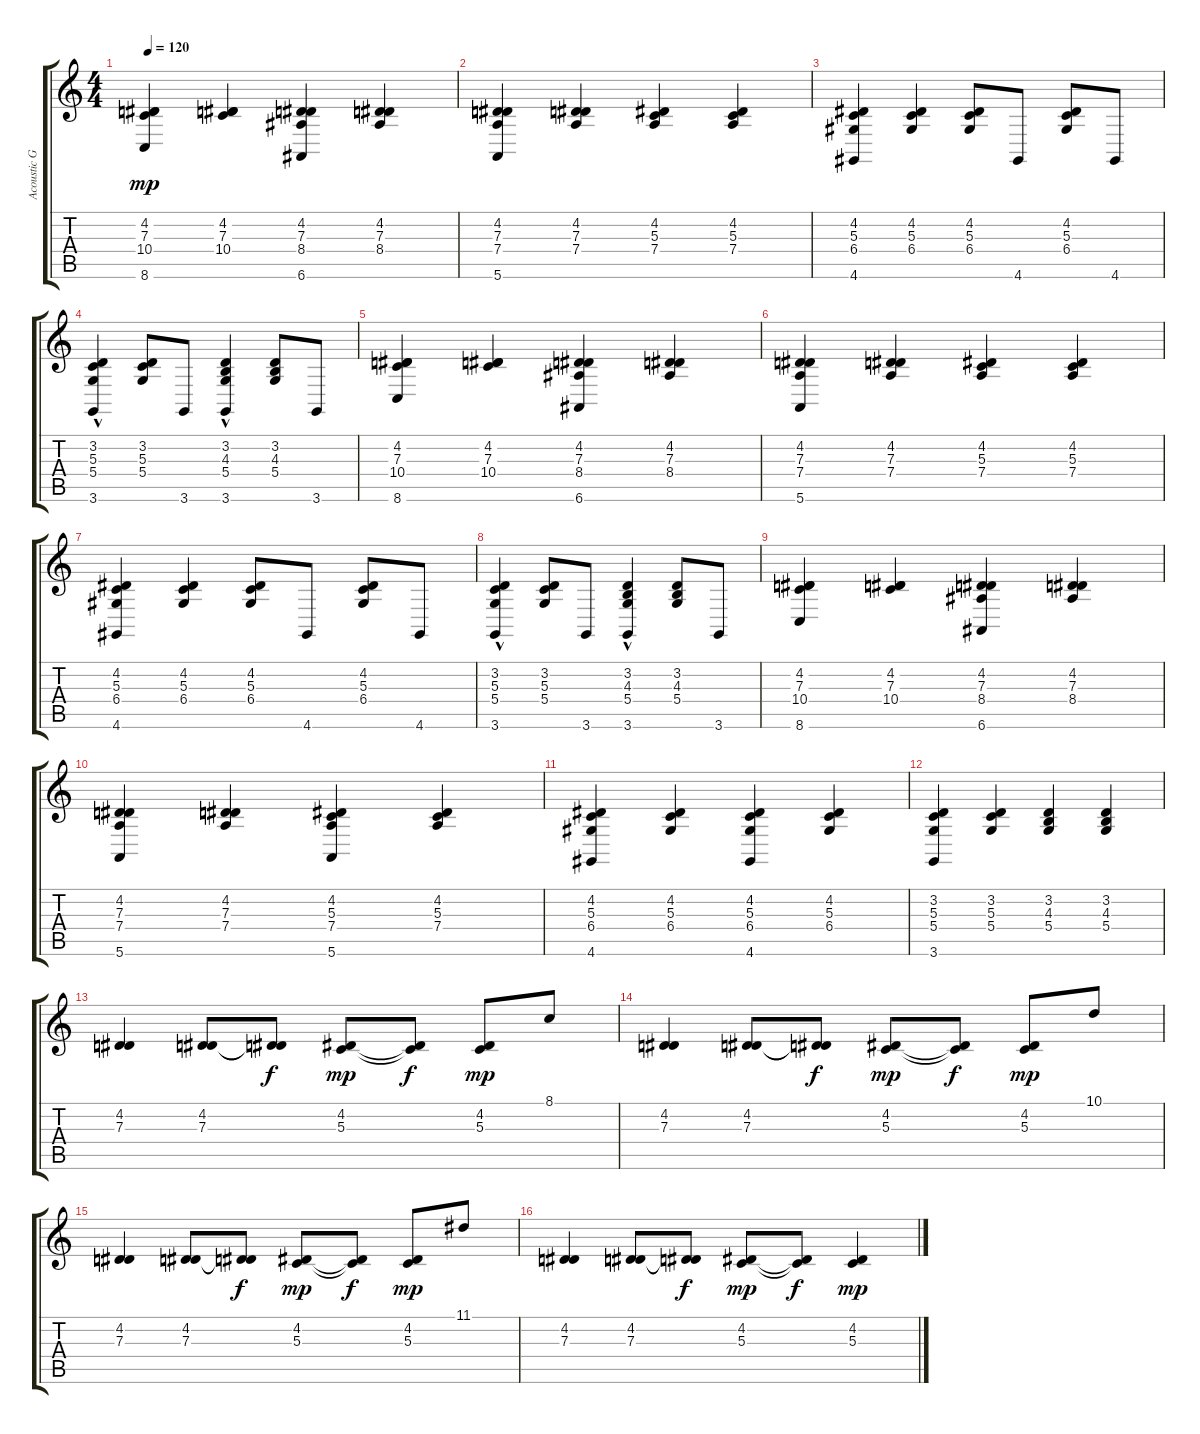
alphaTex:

\track ("Acoustic Grand Piano" "Acoustic G") {instrument acousticgrandpiano}
\staff {score tabs}
\tuning (E4 B3 G3 D3 A2 E2) {hide}
\ts (4 4)
\tempo 120
\clef g2
\ks c
(4.2 7.3 10.4 8.6).4{dy mp} (4.2 7.3 10.4).4 (4.2 7.3 8.4 6.6).4 (4.2 7.3 8.4).4 |
(4.2 7.3 7.4 5.6).4 (4.2 7.3 7.4).4 (4.2 5.3 7.4).4 (4.2 5.3 7.4).4 |
(4.2 5.3 6.4 4.6).4 (4.2 5.3 6.4).4 (4.2 5.3 6.4).8 4.6.8 (4.2 5.3 6.4).8 4.6.8 |
(3.2 5.3 5.4 3.6{hac}).4 (3.2 5.3 5.4).8 3.6.8 (3.2 4.3 5.4 3.6{hac}).4 (3.2 4.3 5.4).8 3.6.8 |
(4.2 7.3 10.4 8.6).4 (4.2 7.3 10.4).4 (4.2 7.3 8.4 6.6).4 (4.2 7.3 8.4).4 |
(4.2 7.3 7.4 5.6).4 (4.2 7.3 7.4).4 (4.2 5.3 7.4).4 (4.2 5.3 7.4).4 |
(4.2 5.3 6.4 4.6).4 (4.2 5.3 6.4).4 (4.2 5.3 6.4).8 4.6.8 (4.2 5.3 6.4).8 4.6.8 |
(3.2 5.3 5.4 3.6{hac}).4 (3.2 5.3 5.4).8 3.6.8 (3.2 4.3 5.4 3.6{hac}).4 (3.2 4.3 5.4).8 3.6.8 |
(4.2 7.3 10.4 8.6).4 (4.2 7.3 10.4).4 (4.2 7.3 8.4 6.6).4 (4.2 7.3 8.4).4 |
(4.2 7.3 7.4 5.6).4 (4.2 7.3 7.4).4 (4.2 5.3 7.4 5.6).4 (4.2 5.3 7.4).4 |
(4.2 5.3 6.4 4.6).4 (4.2 5.3 6.4).4 (4.2 5.3 6.4 4.6).4 (4.2 5.3 6.4).4 |
(3.2 5.3 5.4 3.6).4 (3.2 5.3 5.4).4 (3.2 4.3 5.4).4 (3.2 4.3 5.4).4 |
(4.2 7.3).4 (4.2 7.3).8 (4.2{t} 7.3{t}).8{dy f} (4.2 5.3).8{dy mp} (4.2{t} 5.3{t}).8{dy f} (4.2 5.3).8{dy mp} 8.1.8 |
(4.2 7.3).4 (4.2 7.3).8 (4.2{t} 7.3{t}).8{dy f} (4.2 5.3).8{dy mp} (4.2{t} 5.3{t}).8{dy f} (4.2 5.3).8{dy mp} 10.1.8 |
(4.2 7.3).4 (4.2 7.3).8 (4.2{t} 7.3{t}).8{dy f} (4.2 5.3).8{dy mp} (4.2{t} 5.3{t}).8{dy f} (4.2 5.3).8{dy mp} 11.1.8 |
(4.2 7.3).4 (4.2 7.3).8 (4.2{t} 7.3{t}).8{dy f} (4.2 5.3).8{dy mp} (4.2{t} 5.3{t}).8{dy f} (4.2 5.3).4{dy mp}
